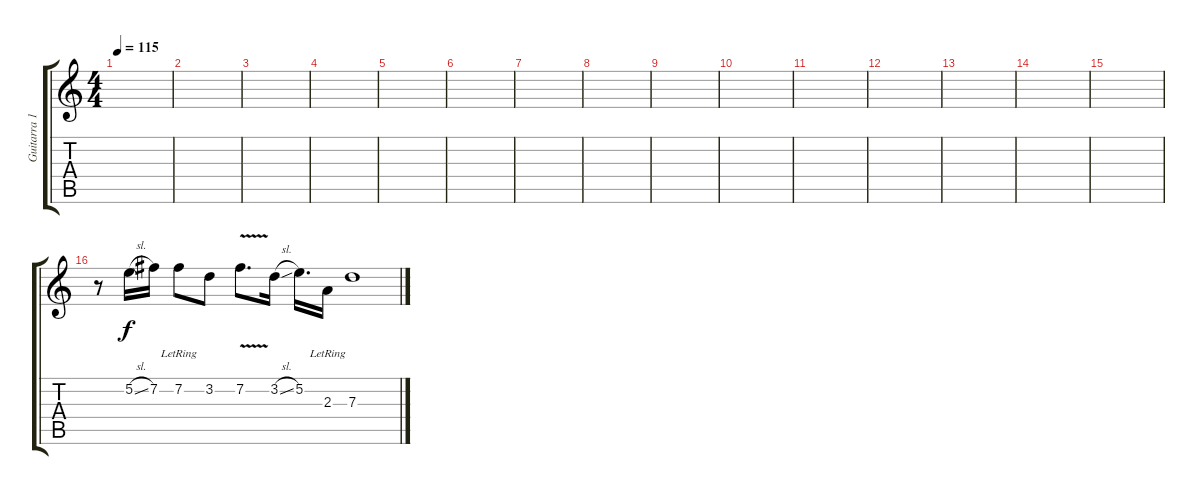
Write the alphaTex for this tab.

\track ("Guitarra 1" "Guitarra 1") {instrument electricguitarclean bank 127}
\staff {score tabs}
\tuning (E4 B3 G3 D3 A2 E2) {hide}
\ts (4 4)
\tempo 115
\clef g2
\ks c
|
|
|
|
|
|
|
|
|
|
|
|
|
|
|
r.8 5.2{sl}.16 7.2.16 7.2{lr}.8 3.2.8 7.2{v}.8{d} 3.2{sl}.16 5.2.16{d} 2.3{lr}.16 7.3.1
